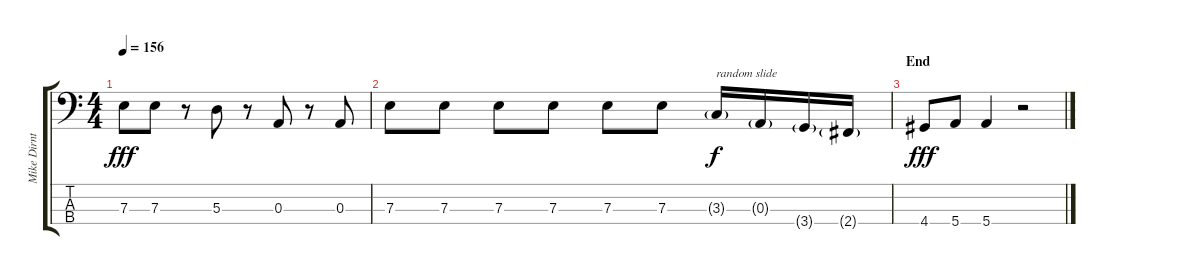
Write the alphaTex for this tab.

\track ("Mike Dirnt (Bass)" "Mike Dirnt") {instrument electricbasspick}
\staff {score tabs}
\tuning (G2 D2 A1 E1) {hide}
\ts (4 4)
\tempo 156
\clef f4
\ks c
7.3.8{dy fff} 7.3.8 r.8 5.3.8 r.8 0.3.8 r.8 0.3.8 |
7.3.8 7.3.8 7.3.8 7.3.8 7.3.8 7.3.8 3.3{g}.16{txt "random slide" dy f} 0.3{g}.16 3.4{g}.16 2.4{g}.16 |
\section ("" "End")
4.4.8{dy fff} 5.4.8 5.4.4 r.2
